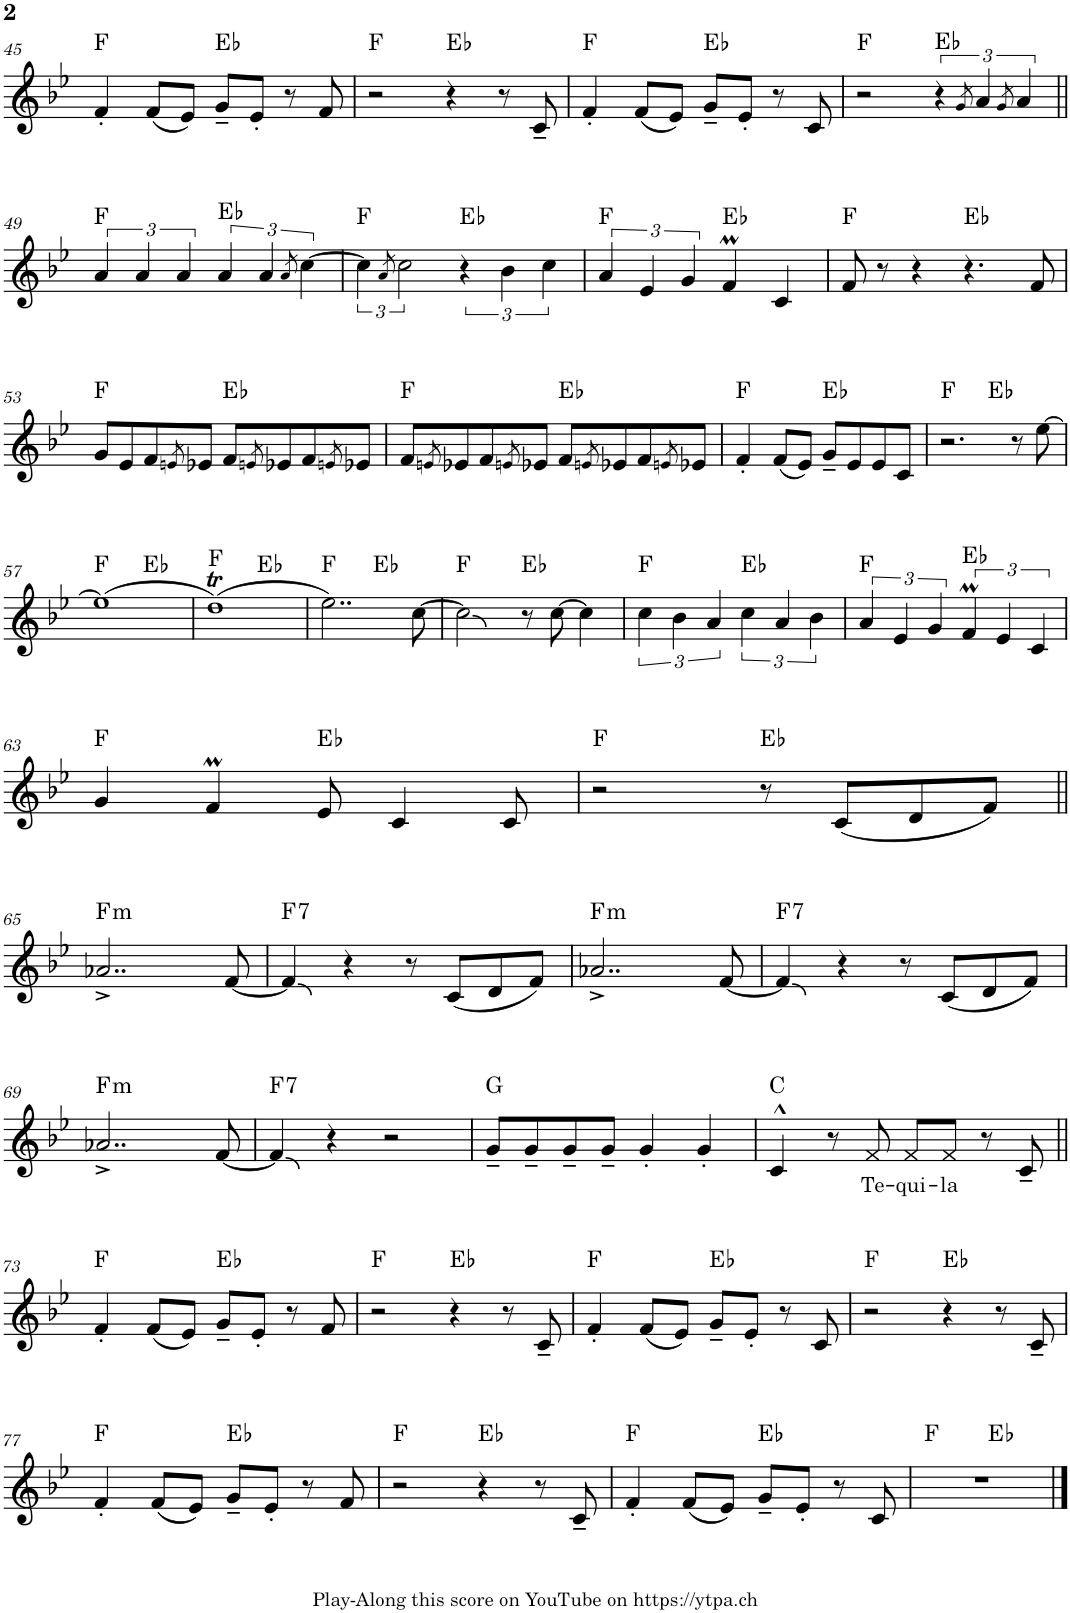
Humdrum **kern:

**kern	**text	**harte
*part1	*part1	*part1
*staff1	*staff1	*
*I"Piano	*	*
*I'Pno.	*	*
!!LO:PB:g=z
*clefG2	*	*
*k[b-e-]	*	*
*M4/4	*	*
=45	=45	=45
4f'/	.	F:maj
(8f/L	.	.
8e-/J)	.	.
8g~/L	.	Eb:maj
8e-'/J	.	.
8r	.	.
8f/	.	.
=46	=46	=46
2r	.	F:maj
4r	.	Eb:maj
8r	.	.
8c~/	.	.
=47	=47	=47
4f'/	.	F:maj
(8f/L	.	.
8e-/J)	.	.
8g~/L	.	Eb:maj
8e-'/J	.	.
8r	.	.
8c/	.	.
=48	=48	=48
2r	.	F:maj
6r	.	Eb:maj
8qg/	.	.
6a/	.	.
8qg/	.	.
6a/	.	.
!!LO:LB:g=z
=49||	=49||	=49||
6a/	.	F:maj
6a/	.	.
6a/	.	.
6a/	.	Eb:maj
6a/	.	.
8qa/	.	.
[6cc\	.	.
=50	=50	=50
6cc\]	.	F:maj
8qa/	.	.
3cc\	.	.
6r	.	Eb:maj
6b-\	.	.
6cc\	.	.
=51	=51	=51
6a/	.	F:maj
6e-/	.	.
6g/	.	.
4fM/	.	Eb:maj
4c/	.	.
=52	=52	=52
8f/	.	F:maj
8r	.	.
4r	.	.
4.r	.	Eb:maj
8f/	.	.
!!LO:LB:g=z
=53	=53	=53
8g/L	.	F:maj
8e-/	.	.
8f/	.	.
8qen/	.	.
8e-X/J	.	.
8f/L	.	Eb:maj
8qen/	.	.
8e-X/	.	.
8f/	.	.
8qen/	.	.
8e-X/J	.	.
=54	=54	=54
8f/L	.	F:maj
8qen/	.	.
8e-X/	.	.
8f/	.	.
8qen/	.	.
8e-X/J	.	.
8f/L	.	Eb:maj
8qen/	.	.
8e-X/	.	.
8f/	.	.
8qen/	.	.
8e-X/J	.	.
=55	=55	=55
4f'/	.	F:maj
(8f/L	.	.
8e-/J)	.	.
8g~/L	.	Eb:maj
8e-/	.	.
8e-/	.	.
8c/J	.	.
=56	=56	=56
*^	*	*
2.r	2ryy	.	F:maj
.	2ryy	.	Eb:maj
8r	.	.	.
[8ee-\	.	.	.
!!LO:LB:g=z	!!
=57	=57	=57	=57
(1ee-]	2ryy	.	F:maj
.	2ryy	.	Eb:maj
=58	=58	=58	=58
(1ddt)	2ryy	.	F:maj
.	2ryy	.	Eb:maj
=59	=59	=59	=59
2..ee-\)	2ryy	.	F:maj
.	2ryy	.	Eb:maj
[8cc\	.	.	.
*v	*v	*	*
=60	=60	=60
2cc\]	.	F:maj
8r	.	Eb:maj
[8cc\	.	.
4cc\]	.	.
=61	=61	=61
6cc\	.	F:maj
6b-\	.	.
6a/	.	.
6cc\	.	Eb:maj
6a/	.	.
6b-\	.	.
=62	=62	=62
6a/	.	F:maj
6e-/	.	.
6g/	.	.
6fM/	.	Eb:maj
6e-/	.	.
6c/	.	.
!!LO:LB:g=z
=63	=63	=63
4g/	.	F:maj
4fM/	.	.
8e-/	.	Eb:maj
4c/	.	.
8c/	.	.
=64	=64	=64
2r	.	F:maj
8r	.	Eb:maj
(8c/L	.	.
8d/	.	.
8f/J)	.	.
!!LO:LB:g=z
=65||	=65||	=65||
!	!	!LO:H:kt=m
2..a-X^/	.	F:min
[8f/	.	.
=66	=66	=66
!	!	!LO:H:kt=7
4f/]	.	F:7
4r	.	.
8r	.	.
(8c/L	.	.
8d/	.	.
8f/J)	.	.
=67	=67	=67
!	!	!LO:H:kt=m
2..a-X^/	.	F:min
[8f/	.	.
=68	=68	=68
!	!	!LO:H:kt=7
4f/]	.	F:7
4r	.	.
8r	.	.
(8c/L	.	.
8d/	.	.
8f/J)	.	.
!!LO:LB:g=z
=69	=69	=69
!	!	!LO:H:kt=m
2..a-X^/	.	F:min
[8f/	.	.
=70	=70	=70
!	!	!LO:H:kt=7
4f/]	.	F:7
4r	.	.
2r	.	.
=71	=71	=71
8g~/L	.	G:maj
8g~/	.	.
8g~/	.	.
8g~/J	.	.
4g'/	.	.
4g'/	.	.
=72	=72	=72
4c^^/	.	C:maj
8r	.	.
!	!LO:LY:b	!
8f/	Te-	.
!	!LO:LY:b	!
8f/L	-qui-	.
!	!LO:LY:b	!
8f/J	-la	.
8r	.	.
8c~/	.	.
!!LO:LB:g=z
=73||	=73||	=73||
4f'/	.	F:maj
(8f/L	.	.
8e-/J)	.	.
8g~/L	.	Eb:maj
8e-'/J	.	.
8r	.	.
8f/	.	.
=74	=74	=74
2r	.	F:maj
4r	.	Eb:maj
8r	.	.
8c~/	.	.
=75	=75	=75
4f'/	.	F:maj
(8f/L	.	.
8e-/J)	.	.
8g~/L	.	Eb:maj
8e-'/J	.	.
8r	.	.
8c/	.	.
=76	=76	=76
2r	.	F:maj
4r	.	Eb:maj
8r	.	.
8c~/	.	.
!!LO:LB:g=z
=77	=77	=77
4f'/	.	F:maj
(8f/L	.	.
8e-/J)	.	.
8g~/L	.	Eb:maj
8e-'/J	.	.
8r	.	.
8f/	.	.
=78	=78	=78
2r	.	F:maj
4r	.	Eb:maj
8r	.	.
8c~/	.	.
=79	=79	=79
4f'/	.	F:maj
(8f/L	.	.
8e-/J)	.	.
8g~/L	.	Eb:maj
8e-'/J	.	.
8r	.	.
8c/	.	.
=80	=80	=80
*^	*	*
1r	2ryy	.	F:maj
.	2ryy	.	Eb:maj
*v	*v	*	*
==	==	==
*-	*-	*-
